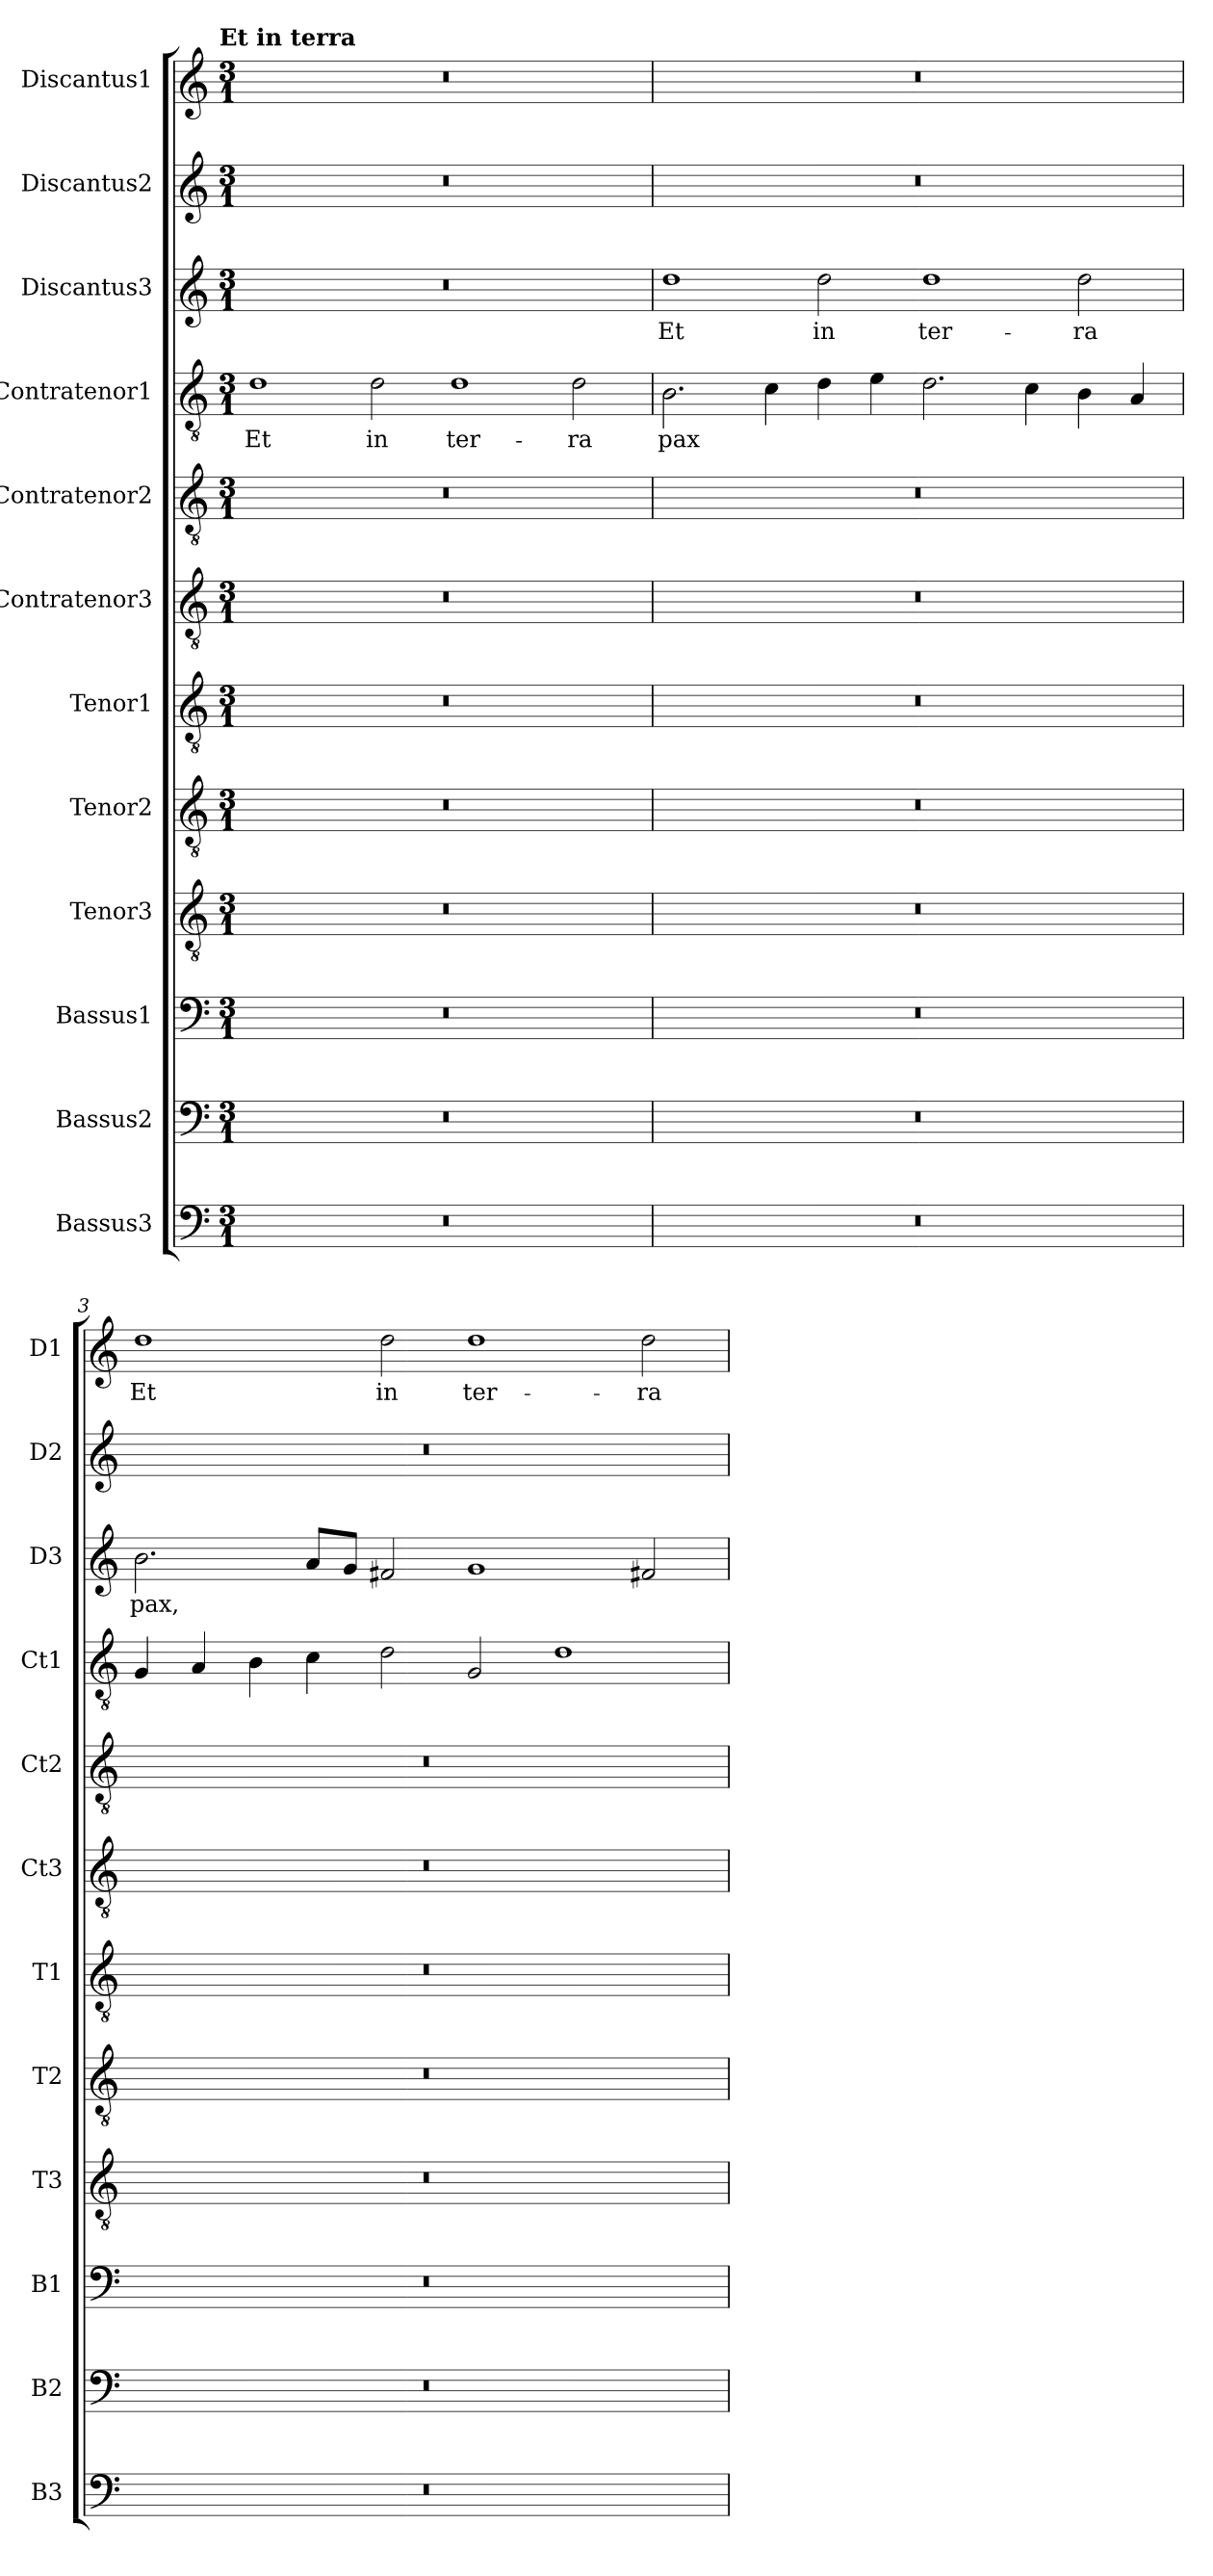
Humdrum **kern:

**kern	**kern	**kern	**kern	**kern	**kern	**kern	**kern	**kern	**text	**kern	**text	**kern	**kern	**text
*part12	*part11	*part10	*part9	*part8	*part7	*part6	*part5	*part4	*part4	*part3	*part3	*part2	*part1	*part1
*staff12	*staff11	*staff10	*staff9	*staff8	*staff7	*staff6	*staff5	*staff4	*staff4	*staff3	*staff3	*staff2	*staff1	*staff1
*I"Bassus3	*I"Bassus2	*I"Bassus1	*I"Tenor3	*I"Tenor2	*I"Tenor1	*I"Contratenor3	*I"Contratenor2	*I"Contratenor1	*	*I"Discantus3	*	*I"Discantus2	*I"Discantus1	*
*I'B3	*I'B2	*I'B1	*I'T3	*I'T2	*I'T1	*I'Ct3	*I'Ct2	*I'Ct1	*	*I'D3	*	*I'D2	*I'D1	*
*clefF4	*clefF4	*clefF4	*clefGv2	*clefGv2	*clefGv2	*clefGv2	*clefGv2	*clefGv2	*	*clefG2	*	*clefG2	*clefG2	*
*k[]	*k[]	*k[]	*k[]	*k[]	*k[]	*k[]	*k[]	*k[]	*	*k[]	*	*k[]	*k[]	*
!!LO:TX:omd:t=Et in terra
*M3/1	*M3/1	*M3/1	*M3/1	*M3/1	*M3/1	*M3/1	*M3/1	*M3/1	*	*M3/1	*	*M3/1	*M3/1	*
=1	=1	=1	=1	=1	=1	=1	=1	=1	=1	=1	=1	=1	=1	=1
0.r	0.r	0.r	0.r	0.r	0.r	0.r	0.r	1d	Et	0.r	.	0.r	0.r	.
.	.	.	.	.	.	.	.	2d	in	.	.	.	.	.
.	.	.	.	.	.	.	.	1d	ter-	.	.	.	.	.
.	.	.	.	.	.	.	.	2d	-ra	.	.	.	.	.
=2	=2	=2	=2	=2	=2	=2	=2	=2	=2	=2	=2	=2	=2	=2
0.r	0.r	0.r	0.r	0.r	0.r	0.r	0.r	2.B	pax	1dd	Et	0.r	0.r	.
.	.	.	.	.	.	.	.	4c	.	.	.	.	.	.
.	.	.	.	.	.	.	.	4d	.	2dd	in	.	.	.
.	.	.	.	.	.	.	.	4e	.	.	.	.	.	.
.	.	.	.	.	.	.	.	2.d	.	1dd	ter-	.	.	.
.	.	.	.	.	.	.	.	4c	.	.	.	.	.	.
.	.	.	.	.	.	.	.	4B	.	2dd	-ra	.	.	.
.	.	.	.	.	.	.	.	4A	.	.	.	.	.	.
=3	=3	=3	=3	=3	=3	=3	=3	=3	=3	=3	=3	=3	=3	=3
0.r	0.r	0.r	0.r	0.r	0.r	0.r	0.r	4G	.	2.b	pax,	0.r	1dd	Et
.	.	.	.	.	.	.	.	4A	.	.	.	.	.	.
.	.	.	.	.	.	.	.	4B	.	.	.	.	.	.
.	.	.	.	.	.	.	.	4c	.	8aL	.	.	.	.
.	.	.	.	.	.	.	.	.	.	8gJ	.	.	.	.
.	.	.	.	.	.	.	.	2d	.	2f#X	.	.	2dd	in
.	.	.	.	.	.	.	.	2G	.	1g	.	.	1dd	ter-
.	.	.	.	.	.	.	.	1d	.	.	.	.	.	.
.	.	.	.	.	.	.	.	.	.	2f#X	.	.	2dd	-ra
=	=	=	=	=	=	=	=	=	=	=	=	=	=	=
*-	*-	*-	*-	*-	*-	*-	*-	*-	*-	*-	*-	*-	*-	*-
